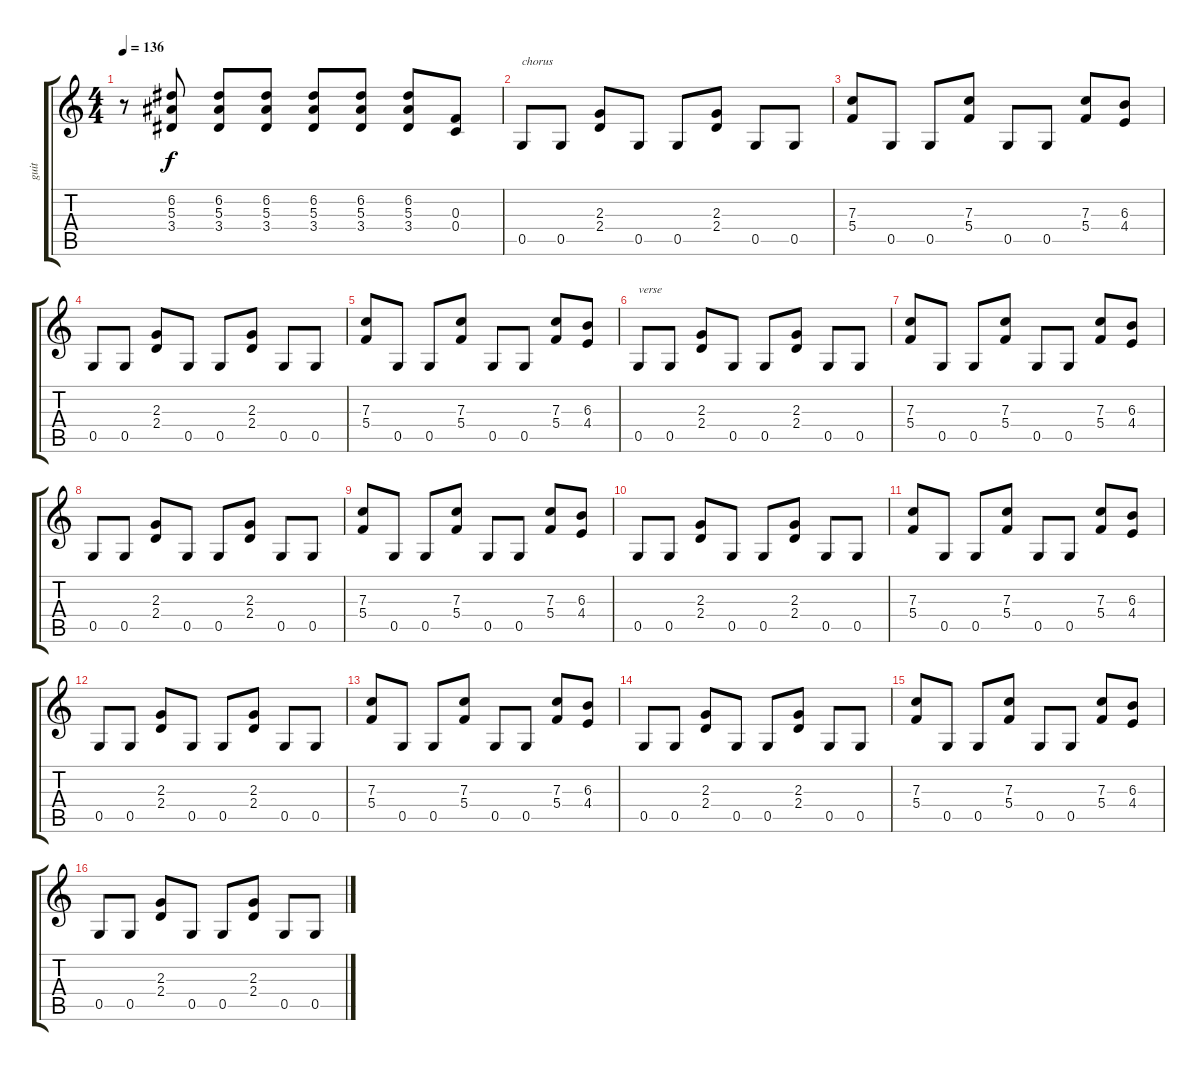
\track ("guit " "guit ") {instrument distortionguitar}
\staff {score tabs}
\tuning (D4 A3 F3 C3 G2 D2) {hide}
\ts (4 4)
\tempo 136
\clef g2
\ks c
r.8{dy f} (6.2 5.3 3.4).8 (6.2 5.3 3.4).8 (6.2 5.3 3.4).8 (6.2 5.3 3.4).8 (6.2 5.3 3.4).8 (6.2 5.3 3.4).8 (0.3 0.4).8 |
0.5.8{txt "chorus"} 0.5.8 (2.3 2.4).8 0.5.8 0.5.8 (2.3 2.4).8 0.5.8 0.5.8 |
(7.3 5.4).8 0.5.8 0.5.8 (7.3 5.4).8 0.5.8 0.5.8 (7.3 5.4).8 (6.3 4.4).8 |
0.5.8 0.5.8 (2.3 2.4).8 0.5.8 0.5.8 (2.3 2.4).8 0.5.8 0.5.8 |
(7.3 5.4).8 0.5.8 0.5.8 (7.3 5.4).8 0.5.8 0.5.8 (7.3 5.4).8 (6.3 4.4).8 |
0.5.8{txt "verse"} 0.5.8 (2.3 2.4).8 0.5.8 0.5.8 (2.3 2.4).8 0.5.8 0.5.8 |
(7.3 5.4).8 0.5.8 0.5.8 (7.3 5.4).8 0.5.8 0.5.8 (7.3 5.4).8 (6.3 4.4).8 |
0.5.8 0.5.8 (2.3 2.4).8 0.5.8 0.5.8 (2.3 2.4).8 0.5.8 0.5.8 |
(7.3 5.4).8 0.5.8 0.5.8 (7.3 5.4).8 0.5.8 0.5.8 (7.3 5.4).8 (6.3 4.4).8 |
0.5.8 0.5.8 (2.3 2.4).8 0.5.8 0.5.8 (2.3 2.4).8 0.5.8 0.5.8 |
(7.3 5.4).8 0.5.8 0.5.8 (7.3 5.4).8 0.5.8 0.5.8 (7.3 5.4).8 (6.3 4.4).8 |
0.5.8 0.5.8 (2.3 2.4).8 0.5.8 0.5.8 (2.3 2.4).8 0.5.8 0.5.8 |
(7.3 5.4).8 0.5.8 0.5.8 (7.3 5.4).8 0.5.8 0.5.8 (7.3 5.4).8 (6.3 4.4).8 |
0.5.8 0.5.8 (2.3 2.4).8 0.5.8 0.5.8 (2.3 2.4).8 0.5.8 0.5.8 |
(7.3 5.4).8 0.5.8 0.5.8 (7.3 5.4).8 0.5.8 0.5.8 (7.3 5.4).8 (6.3 4.4).8 |
0.5.8 0.5.8 (2.3 2.4).8 0.5.8 0.5.8 (2.3 2.4).8 0.5.8 0.5.8
